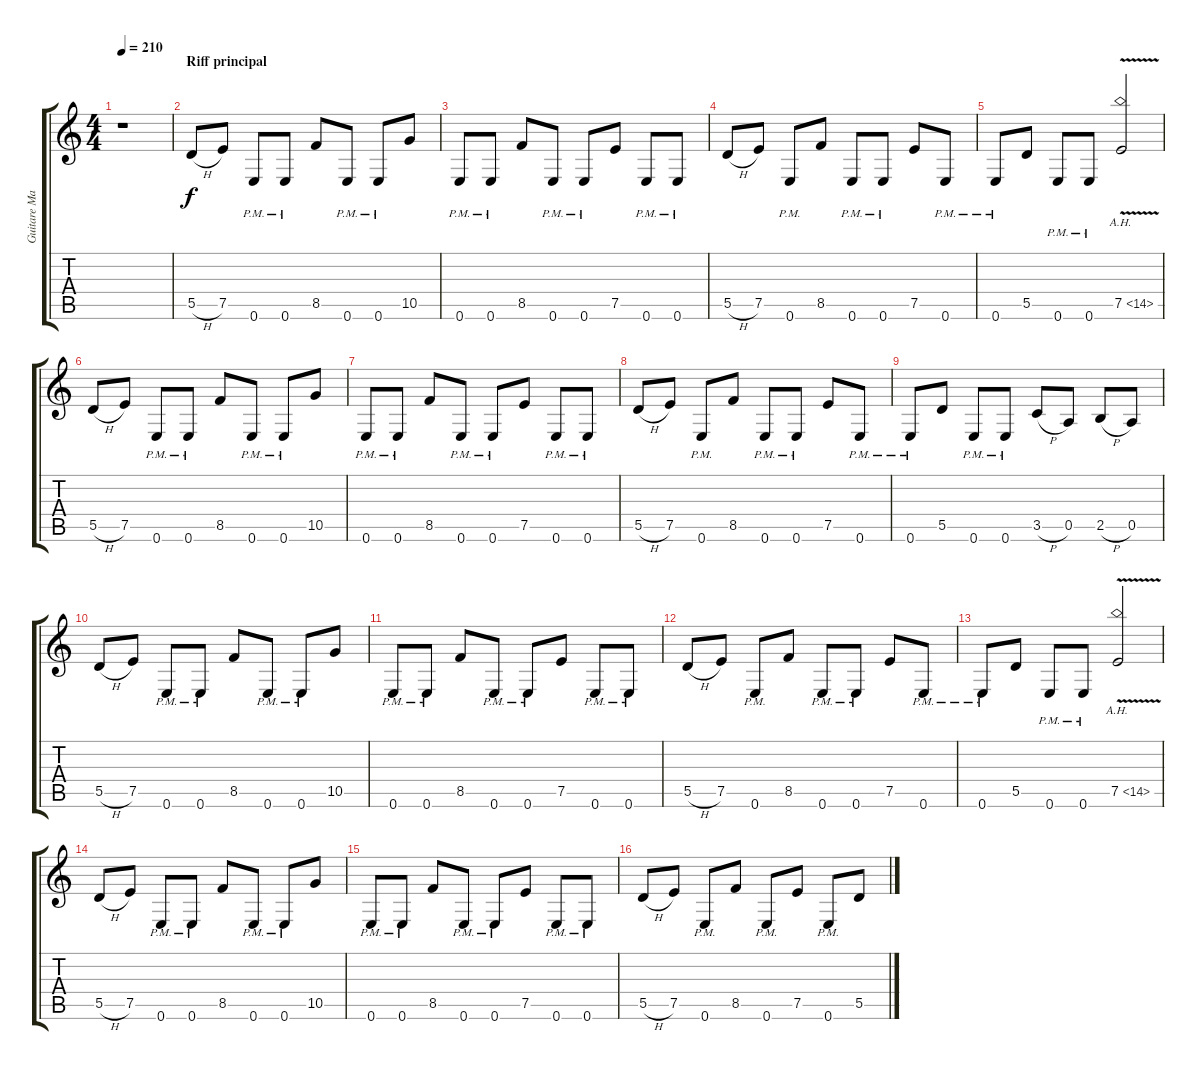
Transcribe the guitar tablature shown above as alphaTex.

\track ("Guitare Mathieu" "Guitare Ma") {instrument overdrivenguitar}
\staff {score tabs}
\tuning (E4 B3 G3 D3 A2 E2) {hide}
\ts (4 4)
\tempo 210
\clef g2
\ks c
r.1{dy f} |
\section ("" "Riff principal")
5.5{h}.8 7.5.8 0.6{pm}.8 0.6{pm}.8 8.5.8 0.6{pm}.8 0.6{pm}.8 10.5.8 |
0.6{pm}.8 0.6{pm}.8 8.5.8 0.6{pm}.8 0.6{pm}.8 7.5.8 0.6{pm}.8 0.6{pm}.8 |
5.5{h}.8 7.5.8 0.6{pm}.8 8.5.8 0.6{pm}.8 0.6{pm}.8 7.5.8 0.6{pm}.8 |
0.6{pm}.8 5.5.8 0.6{pm}.8 0.6{pm}.8 7.5{ah 7 v}.2 |
5.5{h}.8 7.5.8 0.6{pm}.8 0.6{pm}.8 8.5.8 0.6{pm}.8 0.6{pm}.8 10.5.8 |
0.6{pm}.8 0.6{pm}.8 8.5.8 0.6{pm}.8 0.6{pm}.8 7.5.8 0.6{pm}.8 0.6{pm}.8 |
5.5{h}.8 7.5.8 0.6{pm}.8 8.5.8 0.6{pm}.8 0.6{pm}.8 7.5.8 0.6{pm}.8 |
0.6{pm}.8 5.5.8 0.6{pm}.8 0.6{pm}.8 3.5{h}.8 0.5.8 2.5{h}.8 0.5.8 |
5.5{h}.8 7.5.8 0.6{pm}.8 0.6{pm}.8 8.5.8 0.6{pm}.8 0.6{pm}.8 10.5.8 |
0.6{pm}.8 0.6{pm}.8 8.5.8 0.6{pm}.8 0.6{pm}.8 7.5.8 0.6{pm}.8 0.6{pm}.8 |
5.5{h}.8 7.5.8 0.6{pm}.8 8.5.8 0.6{pm}.8 0.6{pm}.8 7.5.8 0.6{pm}.8 |
0.6{pm}.8 5.5.8 0.6{pm}.8 0.6{pm}.8 7.5{ah 7 v}.2 |
5.5{h}.8 7.5.8 0.6{pm}.8 0.6{pm}.8 8.5.8 0.6{pm}.8 0.6{pm}.8 10.5.8 |
0.6{pm}.8 0.6{pm}.8 8.5.8 0.6{pm}.8 0.6{pm}.8 7.5.8 0.6{pm}.8 0.6{pm}.8 |
5.5{h}.8 7.5.8 0.6{pm}.8 8.5.8 0.6{pm}.8 7.5.8 0.6{pm}.8 5.5.8
